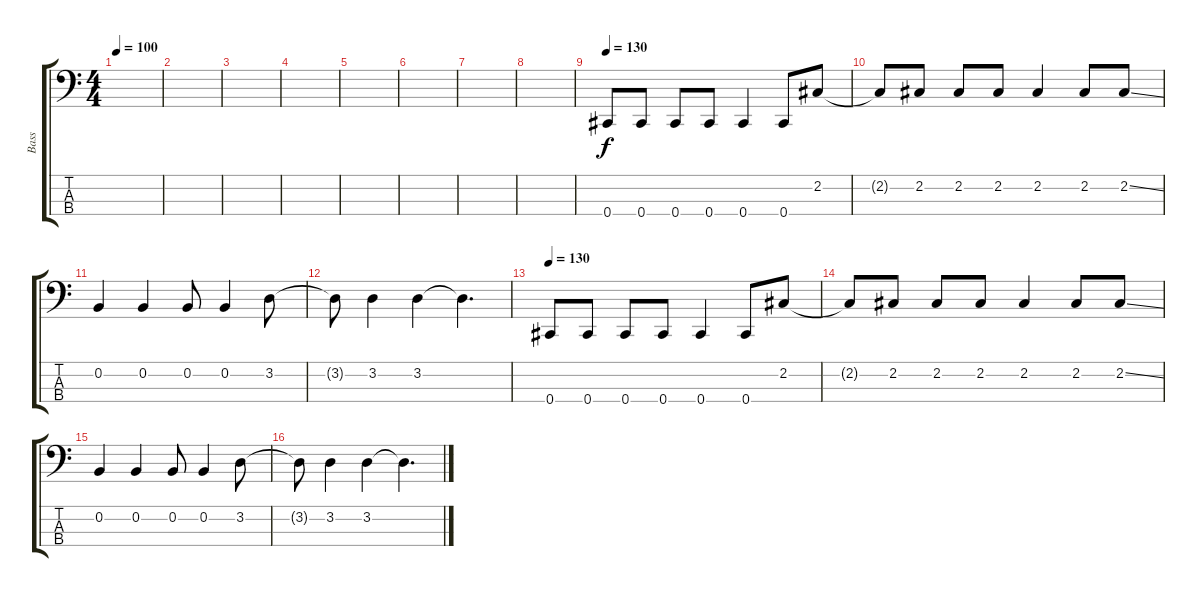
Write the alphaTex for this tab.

\track ("Bass" "Bass") {instrument electricbasspick}
\staff {score tabs}
\tuning (E2 B1 Gb1 Db1) {hide}
\ts (4 4)
\tempo 100
\clef f4
\ks c
|
|
|
|
|
|
|
|
\tempo 140
\tempo 130
0.4.8 0.4.8 0.4.8 0.4.8 0.4.4 0.4.8 2.2.8 |
2.2{t}.8 2.2.8 2.2.8 2.2.8 2.2.4 2.2.8 2.2{ss}.8 |
0.2.4 0.2.4 0.2.8 0.2.4 3.2.8 |
3.2{t}.8 3.2.4 3.2.4 3.2{t}.4{d} |
\tempo 140
\tempo 130
0.4.8 0.4.8 0.4.8 0.4.8 0.4.4 0.4.8 2.2.8 |
2.2{t}.8 2.2.8 2.2.8 2.2.8 2.2.4 2.2.8 2.2{ss}.8 |
0.2.4 0.2.4 0.2.8 0.2.4 3.2.8 |
3.2{t}.8 3.2.4 3.2.4 3.2{t}.4{d}
